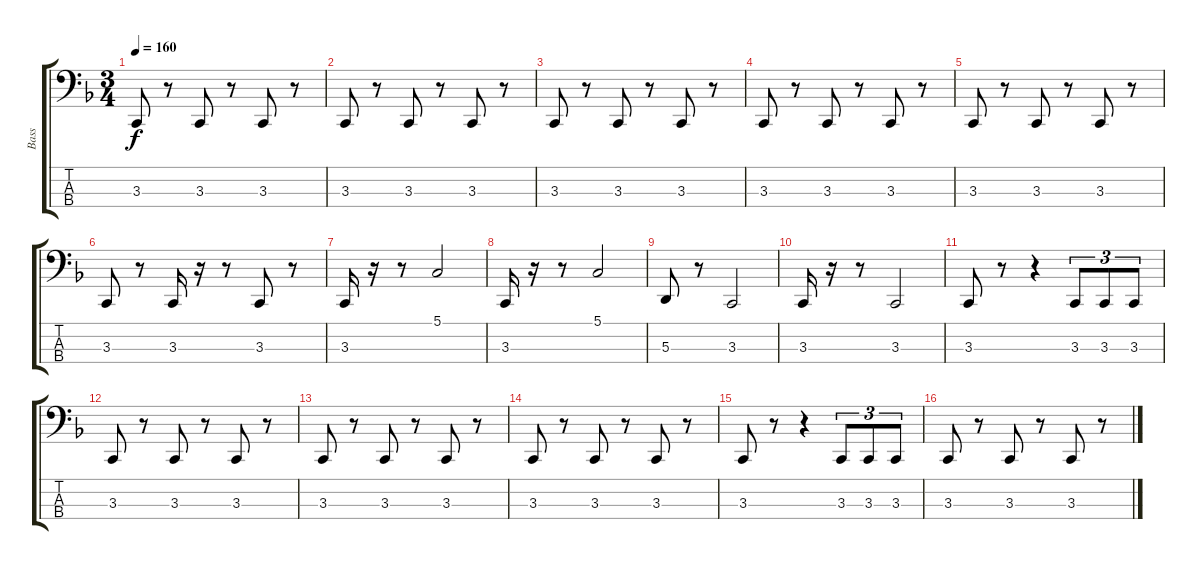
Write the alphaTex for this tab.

\track ("Bass" "Bass") {instrument stringensemble1}
\staff {score tabs}
\tuning (G2 D2 A1 Gb0) {hide}
\ts (3 4)
\tempo 160
\clef f4
\ks f
3.3.8{dy f} r.8 3.3.8 r.8 3.3.8 r.8 |
3.3.8 r.8 3.3.8 r.8 3.3.8 r.8 |
3.3.8 r.8 3.3.8 r.8 3.3.8 r.8 |
3.3.8 r.8 3.3.8 r.8 3.3.8 r.8 |
3.3.8 r.8 3.3.8 r.8 3.3.8 r.8 |
3.3.8 r.8 3.3.16 r.16 r.8 3.3.8 r.8 |
3.3.16 r.16 r.8 5.1.2 |
3.3.16 r.16 r.8 5.1.2 |
5.3.8 r.8 3.3.2 |
3.3.16 r.16 r.8 3.3.2 |
3.3.8 r.8 r.4 3.3.8{tu (3 2)} 3.3.8{tu (3 2)} 3.3.8{tu (3 2)} |
3.3.8 r.8 3.3.8 r.8 3.3.8 r.8 |
3.3.8 r.8 3.3.8 r.8 3.3.8 r.8 |
3.3.8 r.8 3.3.8 r.8 3.3.8 r.8 |
3.3.8 r.8 r.4 3.3.8{tu (3 2)} 3.3.8{tu (3 2)} 3.3.8{tu (3 2)} |
3.3.8 r.8 3.3.8 r.8 3.3.8 r.8
